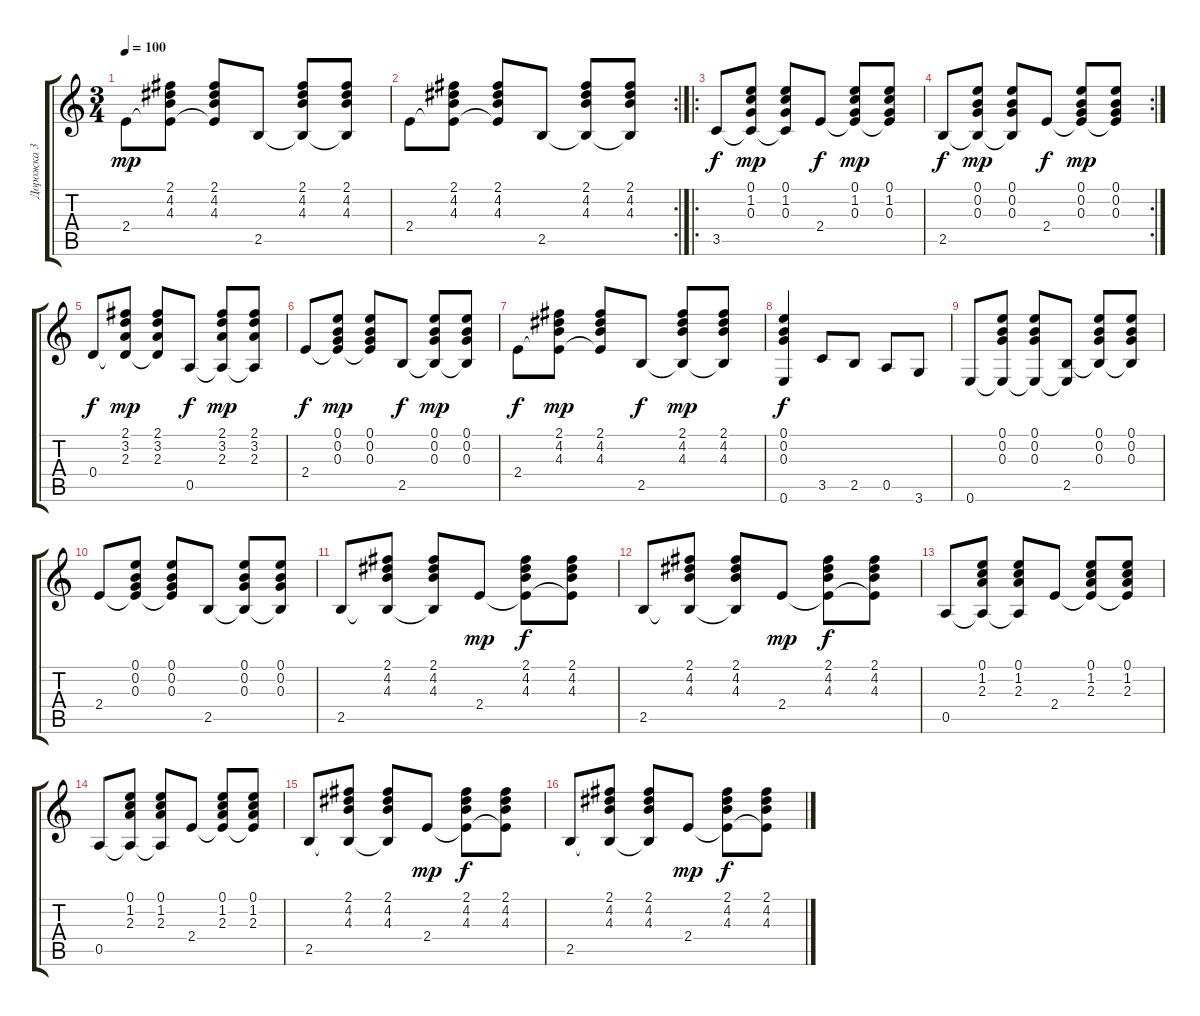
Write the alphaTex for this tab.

\track ("Дорожка 3" "Дорожка 3") {instrument acousticguitarsteel}
\staff {score tabs}
\tuning (E4 B3 G3 D3 A2 E2) {hide}
\ts (3 4)
\tempo 100
\clef g2
\ks c
2.4.8{dy mp} (2.1 4.2 4.3 2.4{t}).8 (2.1 4.2 4.3 2.4{t}).8 2.5.8 (2.1 4.2 4.3 2.5{t}).8 (2.1 4.2 4.3 2.5{t}).8 |
\rc 2
2.4.8 (2.1 4.2 4.3 2.4{t}).8 (2.1 4.2 4.3 2.4{t}).8 2.5.8 (2.1 4.2 4.3 2.5{t}).8 (2.1 4.2 4.3 2.5{t}).8 |
\ro
3.5.8{dy f} (0.1 1.2 0.3 3.5{t}).8{dy mp} (0.1 1.2 0.3 3.5{t}).8 2.4.8{dy f} (0.1 1.2 0.3 2.4{t}).8{dy mp} (0.1 1.2 0.3 2.4{t}).8 |
\rc 2
2.5.8{dy f} (0.1 0.2 0.3 2.5{t}).8{dy mp} (0.1 0.2 0.3 2.5{t}).8 2.4.8{dy f} (0.1 0.2 0.3 2.4{t}).8{dy mp} (0.1 0.2 0.3 2.4{t}).8 |
0.4.8{dy f} (2.1 3.2 2.3 0.4{t}).8{dy mp} (2.1 3.2 2.3 0.4{t}).8 0.5.8{dy f} (2.1 3.2 2.3 0.5{t}).8{dy mp} (2.1 3.2 2.3 0.5{t}).8 |
2.4.8{dy f} (0.1 0.2 0.3 2.4{t}).8{dy mp} (0.1 0.2 0.3 2.4{t}).8 2.5.8{dy f} (0.1 0.2 0.3 2.5{t}).8{dy mp} (0.1 0.2 0.3 2.5{t}).8 |
2.4.8{dy f} (2.1 4.2 4.3 2.4{t}).8{dy mp} (2.1 4.2 4.3 2.4{t}).8 2.5.8{dy f} (2.1 4.2 4.3 2.5{t}).8{dy mp} (2.1 4.2 4.3 2.5{t}).8 |
(0.1 0.2 0.3 0.6).4{dy f} 3.5.8 2.5.8 0.5.8 3.6.8 |
0.6.8 (0.1 0.2 0.3 0.6{t}).8 (0.1 0.2 0.3 0.6{t}).8 (2.5 0.6{t}).8 (0.1 0.2 0.3 2.5{t}).8 (0.1 0.2 0.3 2.5{t}).8 |
2.4.8 (0.1 0.2 0.3 2.4{t}).8 (0.1 0.2 0.3 2.4{t}).8 2.5.8 (0.1 0.2 0.3 2.5{t}).8 (0.1 0.2 0.3 2.5{t}).8 |
2.5.8 (2.1 4.2 4.3 2.5{t}).8 (2.1 4.2 4.3 2.5{t}).8 2.4.8{dy mp} (2.1 4.2 4.3 2.4{t}).8{dy f} (2.1 4.2 4.3 2.4{t}).8 |
2.5.8 (2.1 4.2 4.3 2.5{t}).8 (2.1 4.2 4.3 2.5{t}).8 2.4.8{dy mp} (2.1 4.2 4.3 2.4{t}).8{dy f} (2.1 4.2 4.3 2.4{t}).8 |
0.5.8 (0.1 1.2 2.3 0.5{t}).8 (0.1 1.2 2.3 0.5{t}).8 2.4.8 (0.1 1.2 2.3 2.4{t}).8 (0.1 1.2 2.3 2.4{t}).8 |
0.5.8 (0.1 1.2 2.3 0.5{t}).8 (0.1 1.2 2.3 0.5{t}).8 2.4.8 (0.1 1.2 2.3 2.4{t}).8 (0.1 1.2 2.3 2.4{t}).8 |
2.5.8 (2.1 4.2 4.3 2.5{t}).8 (2.1 4.2 4.3 2.5{t}).8 2.4.8{dy mp} (2.1 4.2 4.3 2.4{t}).8{dy f} (2.1 4.2 4.3 2.4{t}).8 |
2.5.8 (2.1 4.2 4.3 2.5{t}).8 (2.1 4.2 4.3 2.5{t}).8 2.4.8{dy mp} (2.1 4.2 4.3 2.4{t}).8{dy f} (2.1 4.2 4.3 2.4{t}).8
